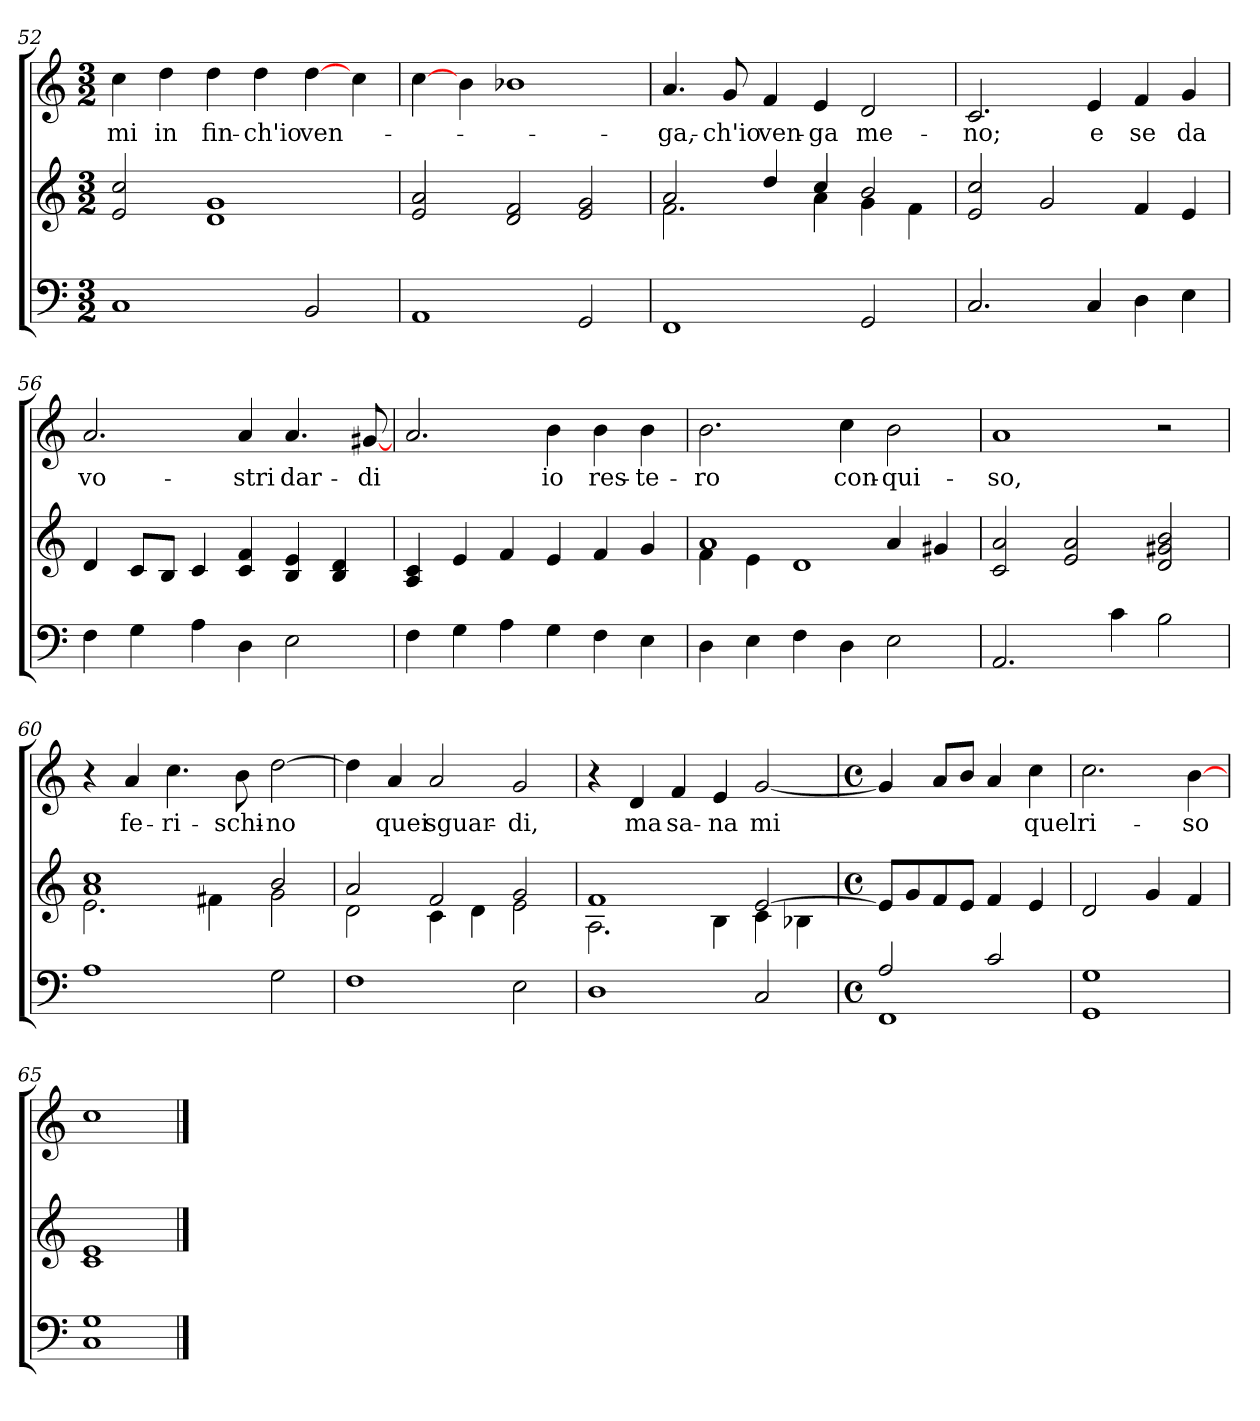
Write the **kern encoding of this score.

**kern	**kern	**kern	**text
*part2	*part2	*part1	*part1
*staff3	*staff2	*staff1	*staff1
*clefF4	*clefG2	*clefG2	*
*k[]	*k[]	*k[]	*
*C:	*C:	*C:	*
*M3/2	*M3/2	*M3/2	*
=52	=52	=52	=52
!	!	!	!LO:LY:b
1C	2e/ 2cc/	4cc\	-mi
!	!	!	!LO:LY:b
.	.	4dd\	in
!	!	!	!LO:LY:b
.	1d 1g	4dd\	fin-
!	!	!	!LO:LY:b
.	.	4dd\	-ch'io
!	!	!	!LO:LY:b
2BB/	.	[4dd\	ven-
.	.	4cc\	.
!!LO:PB:g=z
=53	=53	=53	=53
1AA	2e/ 2a/	[4cc\	.
.	.	4b\	.
.	2d/ 2f/	1b-X	.
2GG/	2e/ 2g/	.	.
=54	=54	=54	=54
*	*^	*	*
!	!	!	!	!LO:LY:b
1FF	2a/	2.f\	4.a/	-ga,-
!	!	!	!	!LO:LY:b
.	.	.	8g/	-ch'io
!	!	!	!	!LO:LY:b
.	4dd/	.	4f/	ven-
!	!	!	!	!LO:LY:b
.	4cc/	4a\	4e/	-ga
!	!	!	!	!LO:LY:b
2GG/	2b/	4g\	2d/	me-
.	.	4f\	.	.
=55	=55	=55	=55	=55
!	!	!	!	!LO:LY:b
*	*v	*v	*	*
2.C/	2e/ 2cc/	2.c/	-no;
.	2g/	.	.
!	!	!	!LO:LY:b
4C/	.	4e/	e
!	!	!	!LO:LY:b
4D\	4f/	4f/	se
!	!	!	!LO:LY:b
4E\	4e/	4g/	da
=56	=56	=56	=56
!	!	!	!LO:LY:b
4F\	4d/	2.a/	vo-
4G\	8c/L	.	.
.	8B/J	.	.
4A\	4c/	.	.
!	!	!	!LO:LY:b
4D\	4c/ 4f/	4a/	-stri
!	!	!	!LO:LY:b
2E\	4B/ 4e/	4.a/	dar-
.	4B/ 4d/	.	.
!	!	!	!LO:LY:b
.	.	[8g#X/	-di
!!LO:LB:g=z
=57	=57	=57	=57
4F\	4A/ 4c/	2.a/	.
4G\	4e/	.	.
4A\	4f/	.	.
!	!	!	!LO:LY:b
4G\	4e/	4b\	io
!	!	!	!LO:LY:b
4F\	4f/	4b\	res-
!	!	!	!LO:LY:b
4E\	4g/	4b\	-te-
=58	=58	=58	=58
*	*^	*	*
!	!	!	!	!LO:LY:b
4D\	1a	4f\	2.b\	-ro
4E\	.	4e\	.	.
4F\	.	1d	.	.
!	!	!	!	!LO:LY:b
4D\	.	.	4cc\	con-
!	!	!	!	!LO:LY:b
2E\	4a/	.	2b\	-qui-
.	4g#X/	.	.	.
*	*v	*v	*	*
=59	=59	=59	=59
!	!	!	!LO:LY:b
2.AA/	2c/ 2a/	1a	-so,
.	2e/ 2a/	.	.
4c\	.	.	.
2B\	2d/ 2g#X/ 2b/	2r	.
=60	=60	=60	=60
*	*^	*	*
1A	1a 1cc	2.e\	4r	.
!	!	!	!	!LO:LY:b
.	.	.	4a/	fe-
!	!	!	!	!LO:LY:b
.	.	.	4.cc\	-ri-
.	.	4f#X\	.	.
!	!	!	!	!LO:LY:b
.	.	.	8b\	-schi-
!	!	!	!	!LO:LY:b
2G\	2b/	2g\	[2dd\	-no
!!LO:LB:g=z
=61	=61	=61	=61	=61
1F	2a/	2d\	4dd\]	.
!	!	!	!	!LO:LY:b
.	.	.	4a/	quei
!	!	!	!	!LO:LY:b
.	2f/	4c\	2a/	sguar-
.	.	4d\	.	.
!	!	!	!	!LO:LY:b
2E\	2g/	2e\	2g/	-di,
=62	=62	=62	=62	=62
1D	1f	2.A\	4r	.
!	!	!	!	!LO:LY:b
.	.	.	4d/	ma
!	!	!	!	!LO:LY:b
.	.	.	4f/	sa-
!	!	!	!	!LO:LY:b
.	.	4B\	4e/	-na
!	!	!	!	!LO:LY:b
2C/	[>2e/	4c\	[2g/	mi
.	.	4B-X\	.	.
*	*v	*v	*	*
=63	=63	=63	=63
*M4/4	*M4/4	*M4/4	*
*met(c)	*met(c)	*met(c)	*
*^	*	*	*
2A/	1FF	8e/L]	4g/]	.
.	.	8g/	.	.
.	.	8f/	8a/L	.
.	.	8e/J	8b/J	.
2c/	.	4f/	4a/	.
!	!	!	!	!LO:LY:b
.	.	4e/	4cc\	quel
*v	*v	*	*	*
=64	=64	=64	=64
!	!	!	!LO:LY:b
1GG 1G	2d/	2.cc\	ri-
.	4g/	.	.
!	!	!	!LO:LY:b
.	4f/	[4b\	-so
=65	=65	=65	=65
!	!	!	!LO:LY:b
1C 1G	1c 1e	1cc	.
==	==	==	==
*-	*-	*-	*-
